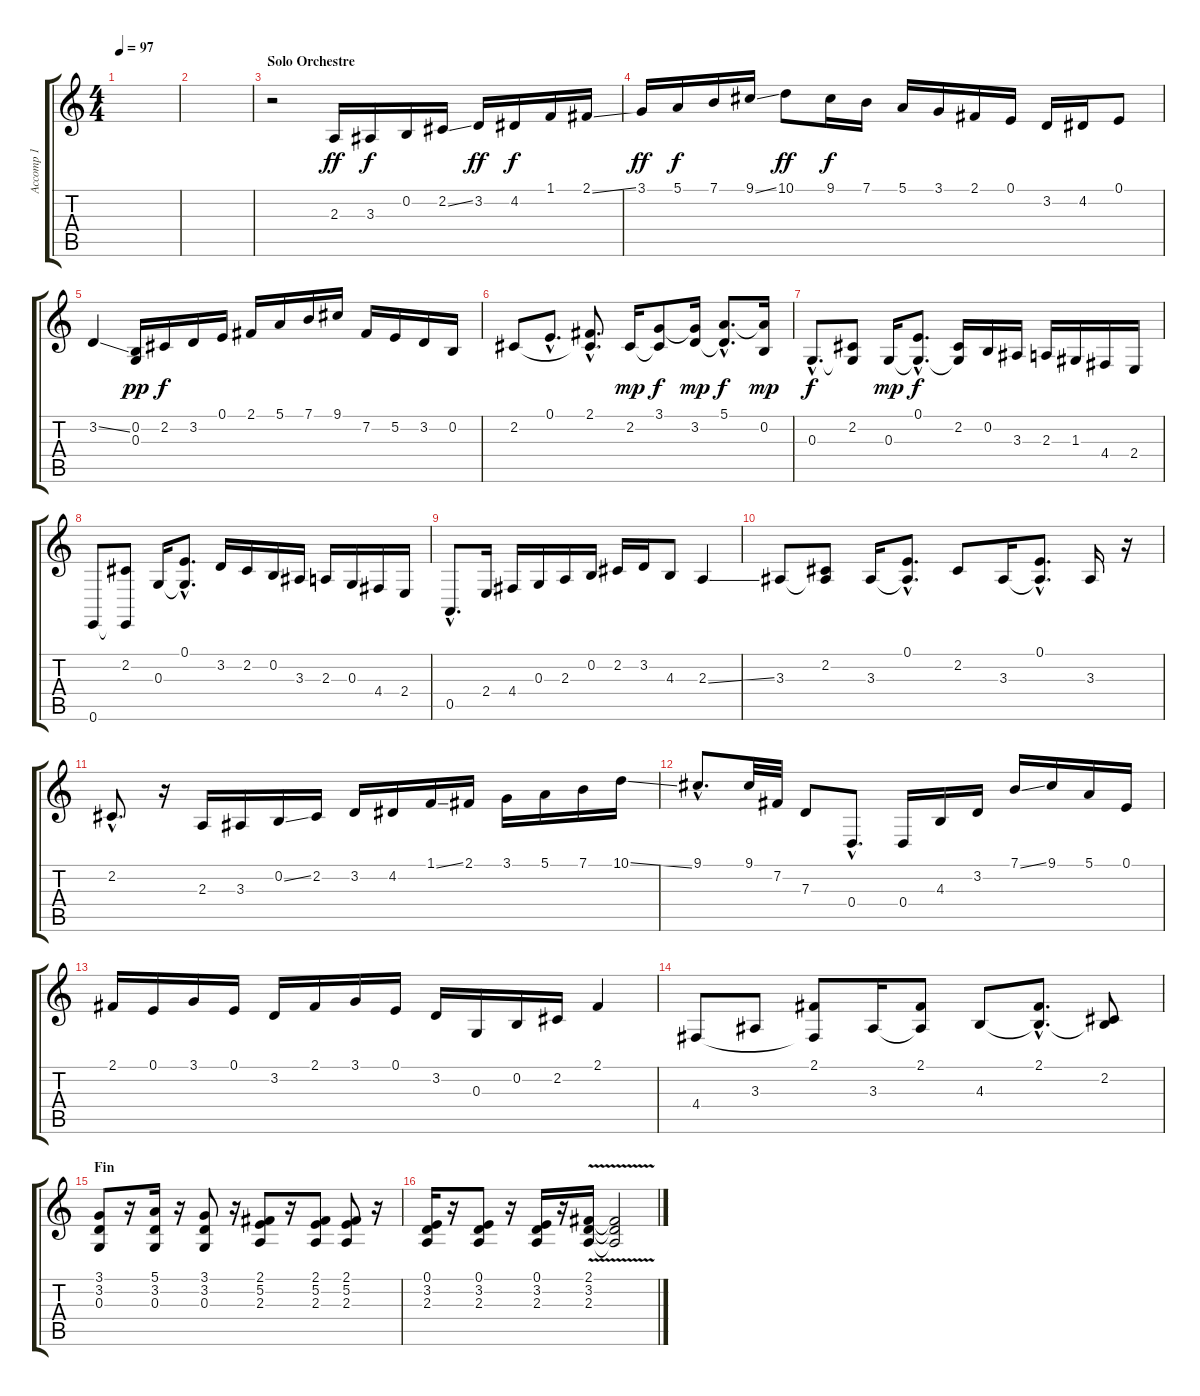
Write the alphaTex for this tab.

\track ("Accomp 1" "Accomp 1") {instrument flute}
\staff {score tabs}
\tuning (E4 B3 G3 D3 A2 E2) {hide}
\ts (4 4)
\tempo 97
\clef g2
\ks c
|
|
\section ("" "Solo Orchestre")
r.2{volume 8 balance 10 instrument electricguitarjazz} 2.3.16{dy ff} 3.3.16{dy f} 0.2.16 2.2{ss}.16 3.2.16{dy ff} 4.2.16{dy f} 1.1.16 2.1{ss}.16 |
3.1.16{dy ff} 5.1.16{dy f} 7.1.16 9.1{ss}.16 10.1.8{dy ff} 9.1.16{dy f} 7.1.16 5.1.16 3.1.16 2.1.16 0.1.16 3.2.16 4.2.16 0.1.8 |
3.2{ss}.4 (0.2 0.3).16{dy pp} 2.2.16{dy f} 3.2.16 0.1.16 2.1.16 5.1.16 7.1.16 9.1.16 7.2.16 5.2.16 3.2.16 0.2.16 |
2.2.8 0.1{hac}.8{d} (2.1{hac} 2.2{hac t}).8{d} 2.2.16{dy mp} (3.1 2.2{t}).8{dy f} (3.1{t} 3.2).16{dy mp} (5.1{hac} 3.2{hac t}).8{d dy f} (5.1{t} 0.2).16{dy mp} |
0.3{hac}.8{d dy f} (2.2 0.3{t}).8 0.3.16{dy mp} (0.1{hac} 0.3{hac t}).8{d dy f} (2.2 0.3{t}).16 0.2.16 3.3.16 2.3.16 1.3.16 4.4.16 2.4.16 |
0.6.8 (2.2 0.6{t}).8 0.3.16 (0.1{hac} 0.3{hac t}).8{d} 3.2.16 2.2.16 0.2.16 3.3.16 2.3.16 0.3.16 4.4.16 2.4.16 |
0.5{hac}.8{d} 2.4.16 4.4.16 0.3.16 2.3.16 0.2.16 2.2.16 3.2.16 4.3.8 2.3{ss}.4 |
3.3.8 (2.2 3.3{t}).8 3.3.16 (0.1{hac} 3.3{hac t}).8{d} 2.2.8 3.3.16 (0.1{hac} 3.3{hac t}).8{d} 3.3.16 r.16 |
2.2{hac}.8{d} r.16 2.3.16 3.3.16 0.2{ss}.16 2.2.16 3.2.16 4.2.16 1.1{ss}.16 2.1.16 3.1.16 5.1.16 7.1.16 10.1{ss}.16 |
9.1{hac}.8{d} 9.1.32 7.2.32 7.3.8 0.4{hac}.8{d} 0.4.16 4.3.16 3.2.16 7.1{ss}.16 9.1.16 5.1.16 0.1.16 |
2.1.16 0.1.16 3.1.16 0.1.16 3.2.16 2.1.16 3.1.16 0.1.16 3.2.16 0.3.16 0.2.16 2.2.16 2.1.4 |
4.4.8 3.3.8 (2.1 4.4{t}).8 3.3.16 (2.1 3.3{t}).8 4.3.8 (2.1{hac} 4.3{hac t}).8{d} (2.2 4.3{t}).8 |
\section ("" "Fin")
(3.1 3.2 0.3).8 r.16 (5.1 3.2 0.3).16 r.16 (3.1 3.2 0.3).8 r.16 (2.1 5.2 2.3).8 r.16 (2.1 5.2 2.3).8 (2.1 5.2 2.3).8 r.16 |
(0.1 3.2 2.3).16 r.16 (0.1 3.2 2.3).8 r.16 (0.1 3.2 2.3).16 r.16 (2.1{v} 3.2{v} 2.3{v}).16 (2.1{t} 3.2{t} 2.3{t}).2
